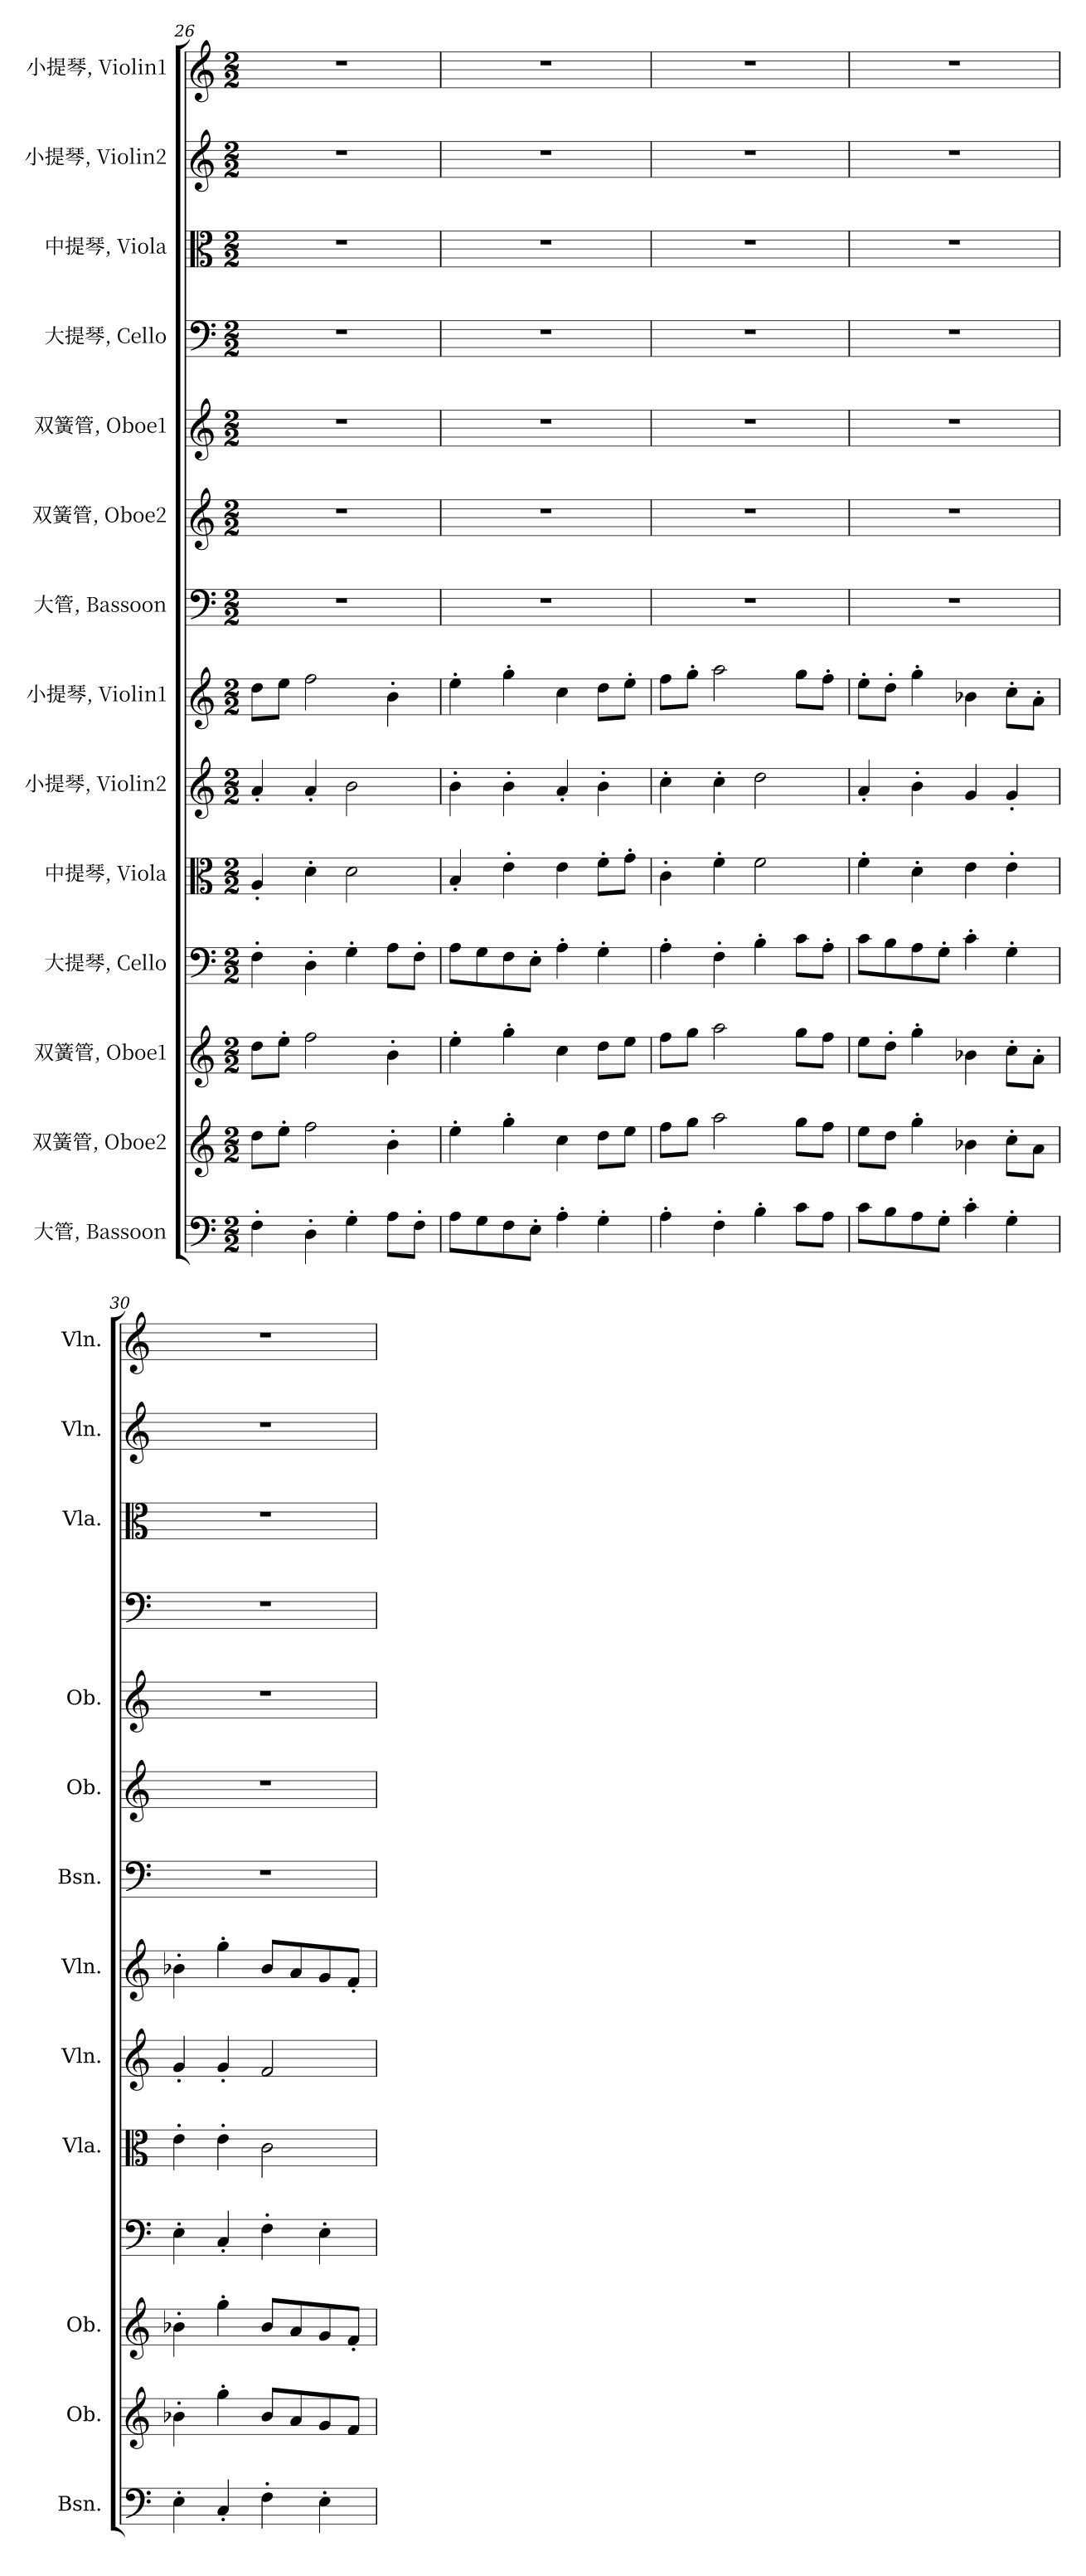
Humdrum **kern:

**kern	**kern	**kern	**kern	**kern	**kern	**kern	**kern	**kern	**kern	**kern	**kern	**kern	**kern
*part14	*part13	*part12	*part11	*part10	*part9	*part8	*part7	*part6	*part5	*part4	*part3	*part2	*part1
*staff14	*staff13	*staff12	*staff11	*staff10	*staff9	*staff8	*staff7	*staff6	*staff5	*staff4	*staff3	*staff2	*staff1
*I"大管, Bassoon	*I"双簧管, Oboe2	*I"双簧管, Oboe1	*I"大提琴, Cello	*I"中提琴, Viola	*I"小提琴, Violin2	*I"小提琴, Violin1	*I"大管, Bassoon	*I"双簧管, Oboe2	*I"双簧管, Oboe1	*I"大提琴, Cello	*I"中提琴, Viola	*I"小提琴, Violin2	*I"小提琴, Violin1
*I'Bsn.	*I'Ob.	*I'Ob.	*	*I'Vla.	*I'Vln.	*I'Vln.	*I'Bsn.	*I'Ob.	*I'Ob.	*	*I'Vla.	*I'Vln.	*I'Vln.
!!LO:PB:g=z
*clefF4	*clefG2	*clefG2	*clefF4	*clefC3	*clefG2	*clefG2	*clefF4	*clefG2	*clefG2	*clefF4	*clefC3	*clefG2	*clefG2
*k[]	*k[]	*k[]	*k[]	*k[]	*k[]	*k[]	*k[]	*k[]	*k[]	*k[]	*k[]	*k[]	*k[]
*M2/2	*M2/2	*M2/2	*M2/2	*M2/2	*M2/2	*M2/2	*M2/2	*M2/2	*M2/2	*M2/2	*M2/2	*M2/2	*M2/2
=26	=26	=26	=26	=26	=26	=26	=26	=26	=26	=26	=26	=26	=26
4F'\	8dd\L	8dd\L	4F'\	4A'/	4a'/	8dd\L	1r	1r	1r	1r	1r	1r	1r
.	8ee'\J	8ee'\J	.	.	.	8ee\J	.	.	.	.	.	.	.
4D'\	2ff\	2ff\	4D'\	4d'\	4a'/	2ff\	.	.	.	.	.	.	.
4G'\	.	.	4G'\	2d\	2b\	.	.	.	.	.	.	.	.
8A\L	4b'\	4b'\	8A\L	.	.	4b'\	.	.	.	.	.	.	.
8F'\J	.	.	8F'\J	.	.	.	.	.	.	.	.	.	.
=27	=27	=27	=27	=27	=27	=27	=27	=27	=27	=27	=27	=27	=27
8A\L	4ee'\	4ee'\	8A\L	4B'/	4b'\	4ee'\	1r	1r	1r	1r	1r	1r	1r
8G\	.	.	8G\	.	.	.	.	.	.	.	.	.	.
8F\	4gg'\	4gg'\	8F\	4e'\	4b'\	4gg'\	.	.	.	.	.	.	.
8E'\J	.	.	8E'\J	.	.	.	.	.	.	.	.	.	.
4A'\	4cc\	4cc\	4A'\	4e\	4a'/	4cc\	.	.	.	.	.	.	.
4G'\	8dd\L	8dd\L	4G'\	8f'\L	4b'\	8dd\L	.	.	.	.	.	.	.
.	8ee\J	8ee\J	.	8g'\J	.	8ee'\J	.	.	.	.	.	.	.
=28	=28	=28	=28	=28	=28	=28	=28	=28	=28	=28	=28	=28	=28
4A'\	8ff\L	8ff\L	4A'\	4c'\	4cc'\	8ff\L	1r	1r	1r	1r	1r	1r	1r
.	8gg\J	8gg\J	.	.	.	8gg'\J	.	.	.	.	.	.	.
4F'\	2aa\	2aa\	4F'\	4f'\	4cc'\	2aa\	.	.	.	.	.	.	.
4B'\	.	.	4B'\	2f\	2dd\	.	.	.	.	.	.	.	.
8c\L	8gg\L	8gg\L	8c\L	.	.	8gg\L	.	.	.	.	.	.	.
8A\J	8ff\J	8ff\J	8A'\J	.	.	8ff'\J	.	.	.	.	.	.	.
=29	=29	=29	=29	=29	=29	=29	=29	=29	=29	=29	=29	=29	=29
8c\L	8ee\L	8ee\L	8c\L	4f'\	4a'/	8ee'\L	1r	1r	1r	1r	1r	1r	1r
8B\	8dd\J	8dd'\J	8B\	.	.	8dd'\J	.	.	.	.	.	.	.
8A\	4gg'\	4gg'\	8A\	4d'\	4b'\	4gg'\	.	.	.	.	.	.	.
8G'\J	.	.	8G'\J	.	.	.	.	.	.	.	.	.	.
4c'\	4b-X\	4b-X\	4c'\	4e\	4g/	4b-X\	.	.	.	.	.	.	.
4G'\	8cc'\L	8cc'\L	4G'\	4e'\	4g'/	8cc'\L	.	.	.	.	.	.	.
.	8a\J	8a'\J	.	.	.	8a'\J	.	.	.	.	.	.	.
=30	=30	=30	=30	=30	=30	=30	=30	=30	=30	=30	=30	=30	=30
4E'\	4b-X'\	4b-X'\	4E'\	4e'\	4g'/	4b-X'\	1r	1r	1r	1r	1r	1r	1r
4C'/	4gg'\	4gg'\	4C'/	4e'\	4g'/	4gg'\	.	.	.	.	.	.	.
4F'\	8b-/L	8b-/L	4F'\	2c\	2f/	8b-/L	.	.	.	.	.	.	.
.	8a/	8a/	.	.	.	8a/	.	.	.	.	.	.	.
4E'\	8g/	8g/	4E'\	.	.	8g/	.	.	.	.	.	.	.
.	8f/J	8f'/J	.	.	.	8f'/J	.	.	.	.	.	.	.
=	=	=	=	=	=	=	=	=	=	=	=	=	=
*-	*-	*-	*-	*-	*-	*-	*-	*-	*-	*-	*-	*-	*-
